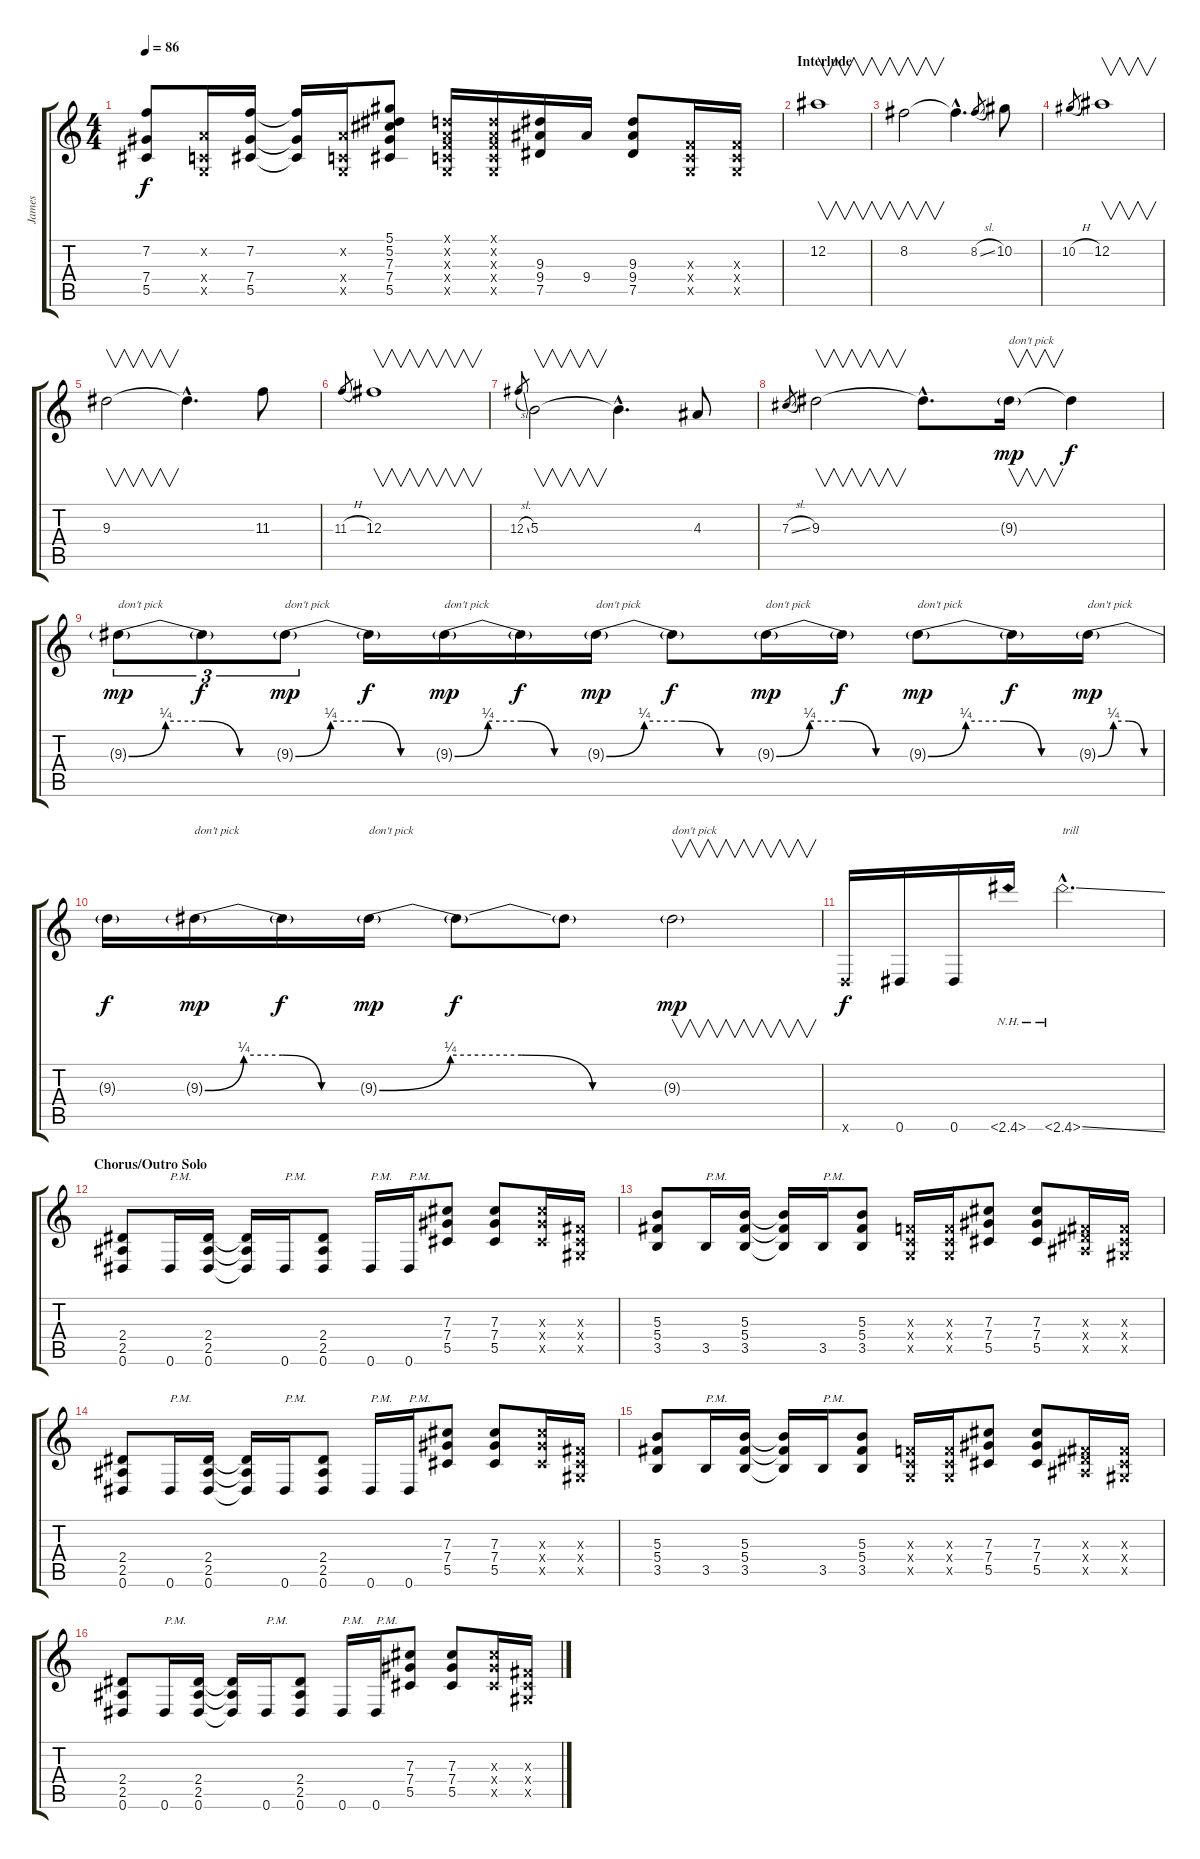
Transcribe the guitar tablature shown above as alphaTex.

\track ("James" "James") {instrument overdrivenguitar}
\staff {score tabs}
\tuning (Eb4 Bb3 Gb3 Db3 Ab2 Eb2) {hide}
\ts (4 4)
\tempo 86
\clef g2
\ks c
(7.2 7.4 5.5).8{dy f} (-1.2{x} -1.4{x} -1.5{x}).16 (7.2 7.4 5.5).16 (7.2{t} 7.4{t} 5.5{t}).16 (-1.2{x} -1.4{x} -1.5{x}).16 (5.1 5.2 7.3 7.4 5.5).8 (-1.1{x} -1.2{x} -1.3{x} -1.4{x} -1.5{x}).16 (-1.1{x} -1.2{x} -1.3{x} -1.4{x} -1.5{x}).16 (9.3 9.4 7.5).16 9.4.16 (9.3 9.4 7.5).8 (-1.3{x} -1.4{x} -1.5{x}).16 (-1.3{x} -1.4{x} -1.5{x}).16 |
\section ("" "Interlude")
12.2.1{v} |
8.2.2{v} 8.2{hac t}.4{d} 8.2{sl}.8{gr} 10.2.8 |
10.2{h}.8{gr} 12.2.1{v} |
9.3.2{v} 9.3{hac t}.4{d} 11.3.8 |
11.3{h}.8{gr} 12.3.1{v} |
12.3{sl}.8{gr} 5.3.2{v} 5.3{hac t}.4{d} 4.3.8 |
7.3{sl}.8{gr} 9.3.2{v} 9.3{hac t}.8{d} 9.3{g}.16{v txt "don't pick" dy mp} 9.3{t}.4{dy f} |
9.3{be (custom 0 0 15 1 30 1 45 0 60 0) g}.8{tu (3 2) txt "don't pick" dy mp} 9.3{t}.8{tu (3 2) dy f} 9.3{be (custom 0 0 15 1 30 1 45 0 60 0) g}.8{tu (3 2) txt "don't pick" dy mp} 9.3{t}.16{dy f} 9.3{be (custom 0 0 15 1 30 1 45 0 60 0) g}.16{txt "don't pick" dy mp} 9.3{t}.16{dy f} 9.3{be (custom 0 0 15 1 30 1 45 0 60 0) g}.16{txt "don't pick" dy mp} 9.3{t}.8{dy f} 9.3{be (custom 0 0 15 1 30 1 45 0 60 0) g}.16{txt "don't pick" dy mp} 9.3{t}.16{dy f} 9.3{be (custom 0 0 15 1 30 1 45 0 60 0) g}.8{txt "don't pick" dy mp} 9.3{t}.16{dy f} 9.3{be (custom 0 0 15 1 30 1 45 0 60 0) g}.16{txt "don't pick" dy mp} |
9.3{t}.16{dy f} 9.3{be (custom 0 0 15 1 30 1 45 0 60 0) g}.16{txt "don't pick" dy mp} 9.3{t}.16{dy f} 9.3{be (custom 0 0 15 1 30 1 45 0 60 0) g}.16{txt "don't pick" dy mp} 9.3{t}.8{dy f} 9.3{t}.8 9.3{g}.2{v txt "don't pick" dy mp} |
-1.6{x}.16{dy f} 0.6.16 0.6.16 2.6{nh}.16 2.6{nh ss hac}.2{d txt "trill"} |
\section ("" "Chorus/Outro Solo")
(2.4 2.5 0.6).8 0.6.16{txt "P.M."} (2.4 2.5 0.6).16 (2.4{t} 2.5{t} 0.6{t}).16 0.6.16{txt "P.M."} (2.4 2.5 0.6).8 0.6.16{txt "P.M."} 0.6.16{txt "P.M."} (7.3 7.4 5.5).8 (7.3 7.4 5.5).8 (7.3{x} 7.4{x} 5.5{x}).16 (0.3{x} 0.4{x} 0.5{x}).16 |
(5.3 5.4 3.5).8 3.5.16{txt "P.M."} (5.3 5.4 3.5).16 (5.3{t} 5.4{t} 3.5{t}).16 3.5.16{txt "P.M."} (5.3 5.4 3.5).8 (-1.3{x} -1.4{x} -1.5{x}).16 (-1.3{x} -1.4{x} -1.5{x}).16 (7.3 7.4 5.5).8 (7.3 7.4 5.5).8 (0.3{x} 2.4{x} 2.5{x}).16 (0.3{x} 0.4{x} 0.5{x}).16 |
(2.4 2.5 0.6).8 0.6.16{txt "P.M."} (2.4 2.5 0.6).16 (2.4{t} 2.5{t} 0.6{t}).16 0.6.16{txt "P.M."} (2.4 2.5 0.6).8 0.6.16{txt "P.M."} 0.6.16{txt "P.M."} (7.3 7.4 5.5).8 (7.3 7.4 5.5).8 (7.3{x} 7.4{x} 5.5{x}).16 (0.3{x} 0.4{x} 0.5{x}).16 |
(5.3 5.4 3.5).8 3.5.16{txt "P.M."} (5.3 5.4 3.5).16 (5.3{t} 5.4{t} 3.5{t}).16 3.5.16{txt "P.M."} (5.3 5.4 3.5).8 (-1.3{x} -1.4{x} -1.5{x}).16 (-1.3{x} -1.4{x} -1.5{x}).16 (7.3 7.4 5.5).8 (7.3 7.4 5.5).8 (0.3{x} 2.4{x} 2.5{x}).16 (0.3{x} 0.4{x} 0.5{x}).16 |
(2.4 2.5 0.6).8 0.6.16{txt "P.M."} (2.4 2.5 0.6).16 (2.4{t} 2.5{t} 0.6{t}).16 0.6.16{txt "P.M."} (2.4 2.5 0.6).8 0.6.16{txt "P.M."} 0.6.16{txt "P.M."} (7.3 7.4 5.5).8 (7.3 7.4 5.5).8 (7.3{x} 7.4{x} 5.5{x}).16 (0.3{x} 0.4{x} 0.5{x}).16
